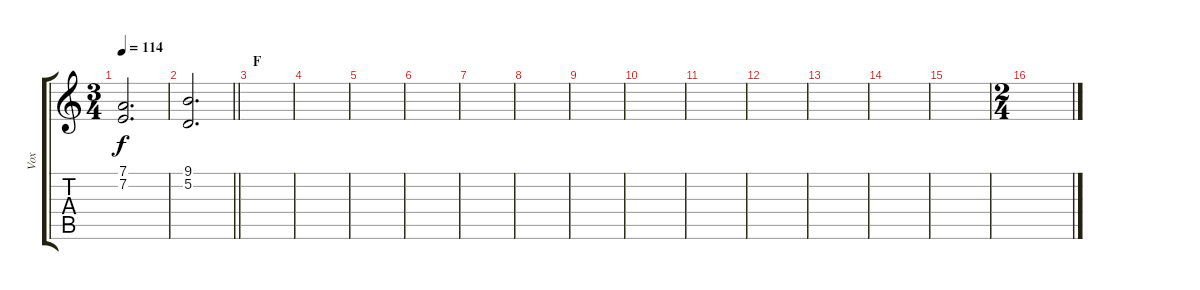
\track ("Vox" "Vox") {instrument lead2sawtooth}
\staff {score tabs}
\tuning (D4 A3 F3 C3 G2 C2) {hide}
\ts (3 4)
\tempo 114
\clef g2
\ks c
(7.1 7.2).2{d dy f} |
\barLineRight lightlight
(9.1 5.2).2{d} |
\section ("" "F")
|
|
|
|
|
|
|
|
|
|
|
|
|
\ts (2 4)
